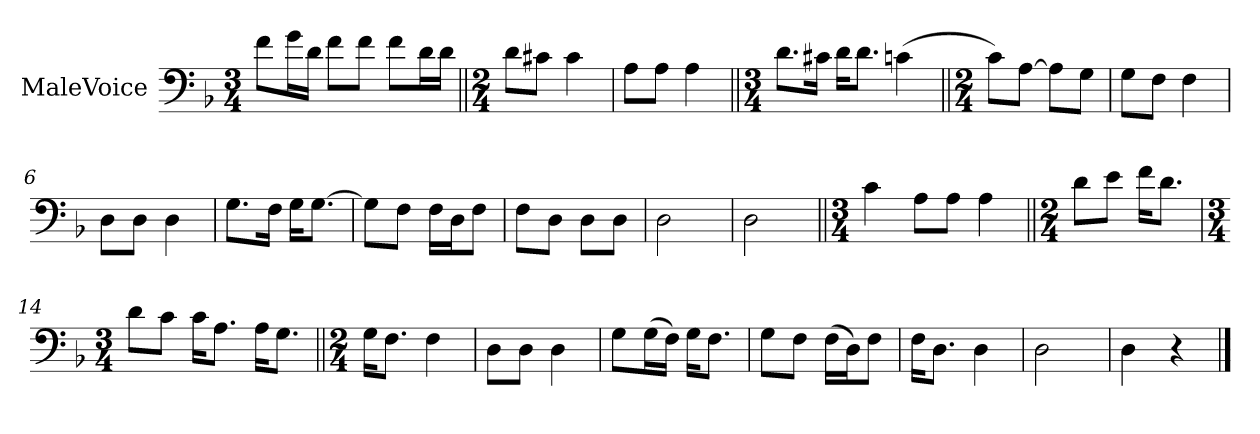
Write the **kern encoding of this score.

**kern
*part1
*staff1
*I"MaleVoice
*clefF4
*k[b-]
*M3/4
*MM76
=
8f\L
16g\L
16d\JJ
8f\L
8f\J
8f\L
16d\L
16d\JJ
=1||
*M2/4
8d\L
8c#X\J
4c#
=2
8A\L
8A\J
4A
=3||
*M3/4
8.d\L
16c#X\Jk
16d\KL
8.d\J
(4cn
=4||
*M2/4
8c\L)
[8A\J
8A\L]
8G\J
=5
8G\L
8F\J
4F
=6
8D\L
8D\J
4D
=7
8.G\L
16F\Jk
16G\KL
[8.G\J
=8
8G\L]
8F\J
16F\LL
16D\J
8F\J
=9
8F\L
8D\J
8D\L
8D\J
=10
2D
=11
2D
=12||
*M3/4
4c
8A\L
8A\J
4A
=13||
*M2/4
8d\L
8e\J
16f\KL
8.d\J
=14
*M3/4
8d\L
8c\J
16c\KL
8.A\J
16A\KL
8.G\J
=15||
*M2/4
16G\KL
8.F\J
4F
=16
8D\L
8D\J
4D
=17
8G\L
(16G\L
16F\JJ)
16G\KL
8.F\J
=18
8G\L
8F\J
(16F\LL
16D\J)
8F\J
=19
16F\KL
8.D\J
4D
=20
2D
=21
4D
4r
==
*-
